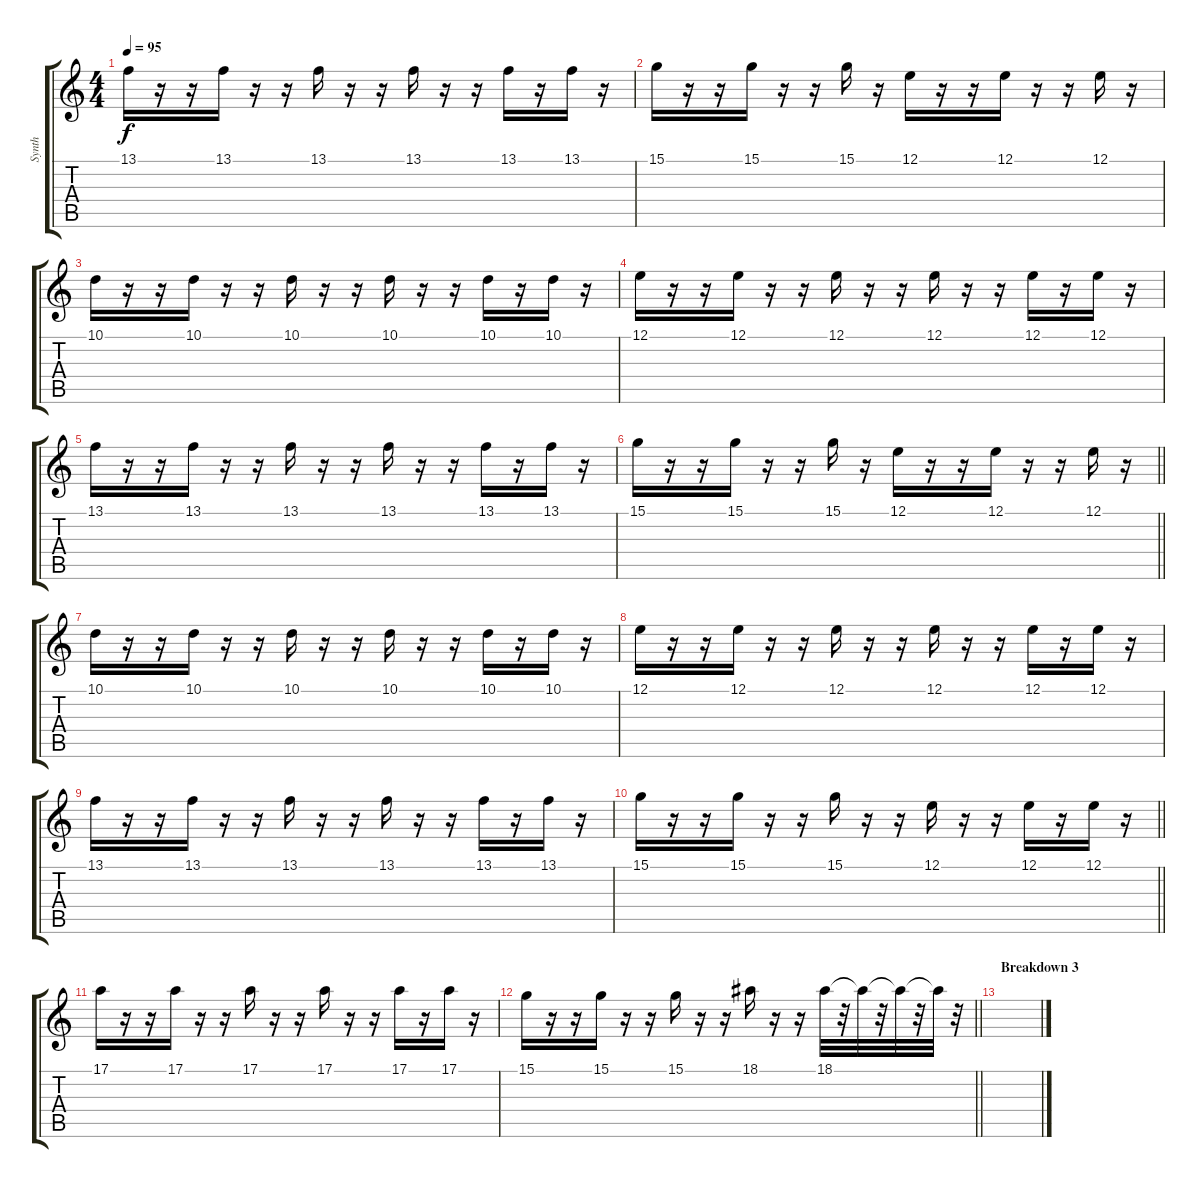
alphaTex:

\track ("Synth" "Synth") {instrument lead2sawtooth}
\staff {score tabs}
\tuning (E4 B3 G3 D3 A2 D2) {hide}
\ts (4 4)
\tempo 95
\clef g2
\ks c
13.1.16{dy f} r.16 r.16 13.1.16 r.16 r.16 13.1.16 r.16 r.16 13.1.16 r.16 r.16 13.1.16 r.16 13.1.16 r.16 |
15.1.16 r.16 r.16 15.1.16 r.16 r.16 15.1.16 r.16 12.1.16 r.16 r.16 12.1.16 r.16 r.16 12.1.16 r.16 |
10.1.16 r.16 r.16 10.1.16 r.16 r.16 10.1.16 r.16 r.16 10.1.16 r.16 r.16 10.1.16 r.16 10.1.16 r.16 |
12.1.16 r.16 r.16 12.1.16 r.16 r.16 12.1.16 r.16 r.16 12.1.16 r.16 r.16 12.1.16 r.16 12.1.16 r.16 |
13.1.16 r.16 r.16 13.1.16 r.16 r.16 13.1.16 r.16 r.16 13.1.16 r.16 r.16 13.1.16 r.16 13.1.16 r.16 |
\barLineRight lightlight
15.1.16 r.16 r.16 15.1.16 r.16 r.16 15.1.16 r.16 12.1.16 r.16 r.16 12.1.16 r.16 r.16 12.1.16 r.16 |
\section ("" "")
10.1.16 r.16 r.16 10.1.16 r.16 r.16 10.1.16 r.16 r.16 10.1.16 r.16 r.16 10.1.16 r.16 10.1.16 r.16 |
12.1.16 r.16 r.16 12.1.16 r.16 r.16 12.1.16 r.16 r.16 12.1.16 r.16 r.16 12.1.16 r.16 12.1.16 r.16 |
13.1.16 r.16 r.16 13.1.16 r.16 r.16 13.1.16 r.16 r.16 13.1.16 r.16 r.16 13.1.16 r.16 13.1.16 r.16 |
\barLineRight lightlight
15.1.16 r.16 r.16 15.1.16 r.16 r.16 15.1.16 r.16 r.16 12.1.16 r.16 r.16 12.1.16 r.16 12.1.16 r.16 |
\section ("" "")
17.1.16 r.16 r.16 17.1.16 r.16 r.16 17.1.16 r.16 r.16 17.1.16 r.16 r.16 17.1.16 r.16 17.1.16 r.16 |
\barLineRight lightlight
15.1.16 r.16 r.16 15.1.16 r.16 r.16 15.1.16 r.16 r.16 18.1.16 r.16 r.16 18.1.32 r.32{volume 0} 18.1{t}.32{volume 12} r.32{volume 0} 18.1{t}.32{volume 12} r.32{volume 0} 18.1{t}.32{volume 12} r.32 |
\section ("" "Breakdown 3")
